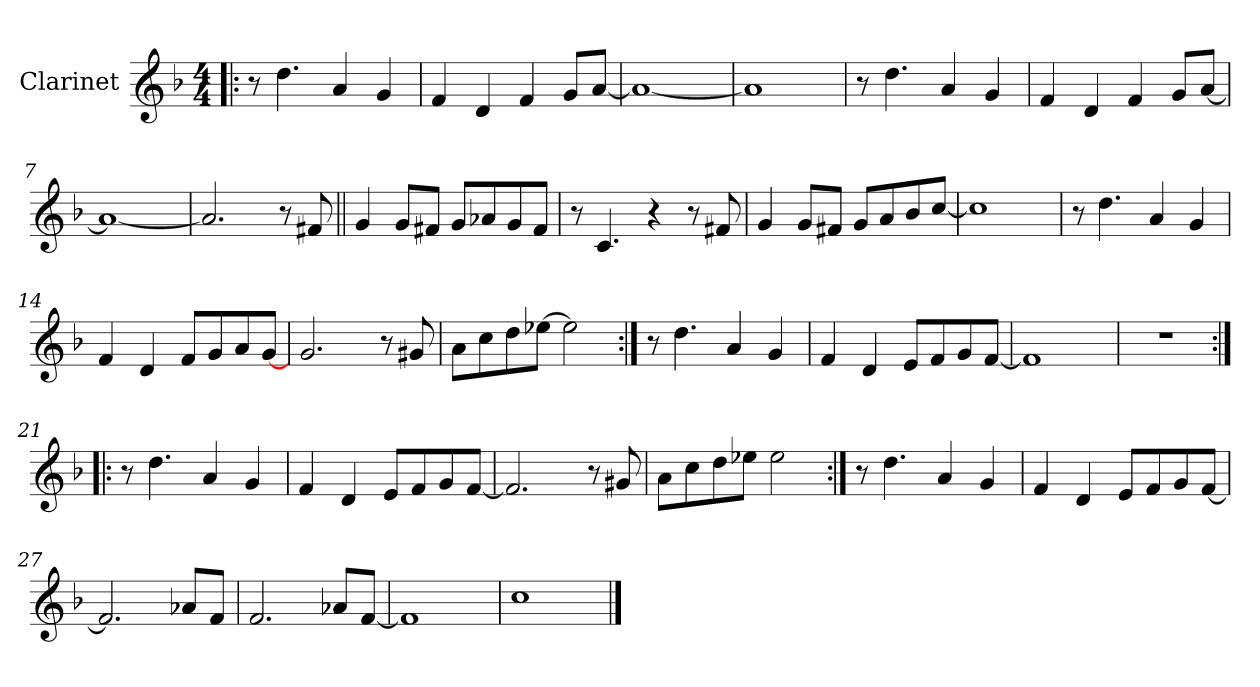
**kern
*part1
*staff1
*I"Clarinet
*I'Cl
*clefG2
*ITrd1c2
*k[b-e-a-]
*E-:
*M4/4
=1!|:
8r
4.cc\
4g/
4f/
=2
4e-/
4c/
4e-/
8f/L
[8g/J
=3
1g_
!!LO:LB:g=z
=4
1g]
=5
8r
4.cc\
4g/
4f/
=6
4e-/
4c/
4e-/
8f/L
[8g/J
=7
1g_
!!LO:LB:g=z
=8
2.g/]
8r
8en/
=9||
4f/
8f/L
8en/J
8f/L
8g-X/
8f/
8e/J
=10
8r
4.B-/
4r
8r
8en/
!!LO:LB:g=z
=11
4f/
8f/L
8en/J
8f/L
8g/
8a-/
[8b-/J
=12
1b-]
=13
8r
4.cc\
4g/
4f/
!!LO:LB:g=z
=14
4e-/
4c/
8e-/L
8f/
8g/
[8f/J
=15
2.f/
8r
8f#X/
=16
8g\L
8b-\
8cc\
[8dd-X\J
2dd-\]
!!LO:LB:g=z
=17:|!
8r
4.cc\
4g/
4f/
=18
4e-/
4c/
8d/L
8e-/
8f/
[8e-/J
=19
1e-]
=20
1r
!!LO:LB:g=z
=21:|!|:
8r
4.cc\
4g/
4f/
=22
4e-/
4c/
8d/L
8e-/
8f/
[8e-/J
=23
2.e-/]
8r
8f#X/
!!LO:LB:g=z
=24
8g\L
8b-\
8cc\
8dd-X\J
2dd-\
=25:|!
8r
4.cc\
4g/
4f/
=26
4e-/
4c/
8d/L
8e-/
8f/
[8e-/J
!!LO:LB:g=z
=27
2.e-/]
8g-X/L
8e-/J
=28
2.e-/
8g-X/L
[8e-/J
=29
1e-]
=30
1b-
==
*-
